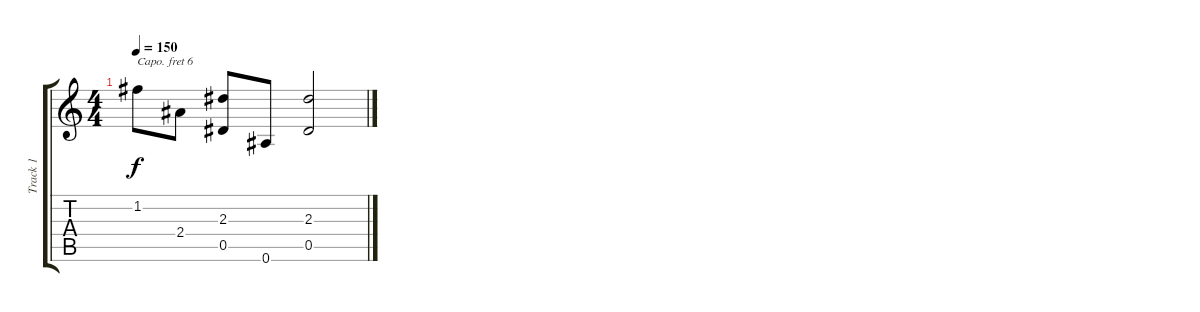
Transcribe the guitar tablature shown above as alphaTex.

\track ("Track 1" "Track 1") {instrument acousticguitarsteel}
\staff {score tabs}
\capo 6
\tuning (E4 B3 G3 D3 A2 E2) {hide}
\ts (4 4)
\tempo 150
\clef g2
\ks c
1.2.8{dy f} 2.4.8 (2.3 0.5).8 0.6.8 (2.3 0.5).2
